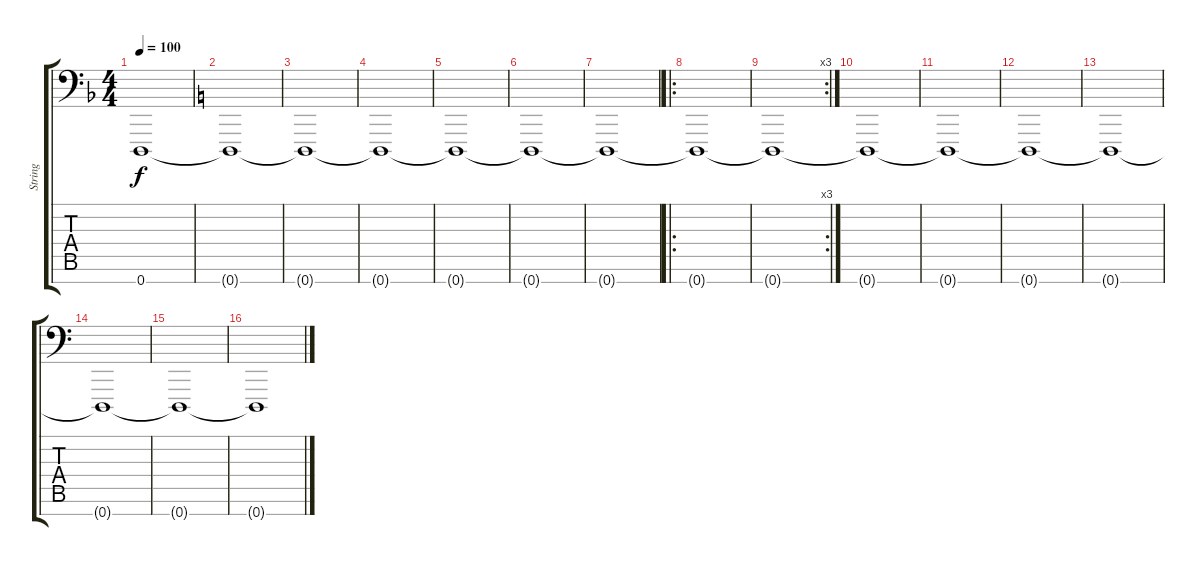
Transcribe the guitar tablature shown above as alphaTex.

\track ("String" "String") {instrument lead2sawtooth}
\staff {score tabs}
\tuning (E4 B3 G3 D3 A2 E2 D1) {hide}
\ts (4 4)
\tempo 100
\clef f4
\ks dminor
0.7.1{dy f volume 0 instrument lead2sawtooth} |
\ks c
0.7{t}.1{volume 5} |
0.7{t}.1 |
0.7{t}.1{volume 13} |
0.7{t}.1 |
0.7{t}.1{volume 9} |
0.7{t}.1 |
\ro
0.7{t}.1 |
\rc 3
0.7{t}.1 |
0.7{t}.1 |
0.7{t}.1 |
0.7{t}.1 |
0.7{t}.1 |
0.7{t}.1 |
0.7{t}.1 |
0.7{t}.1
